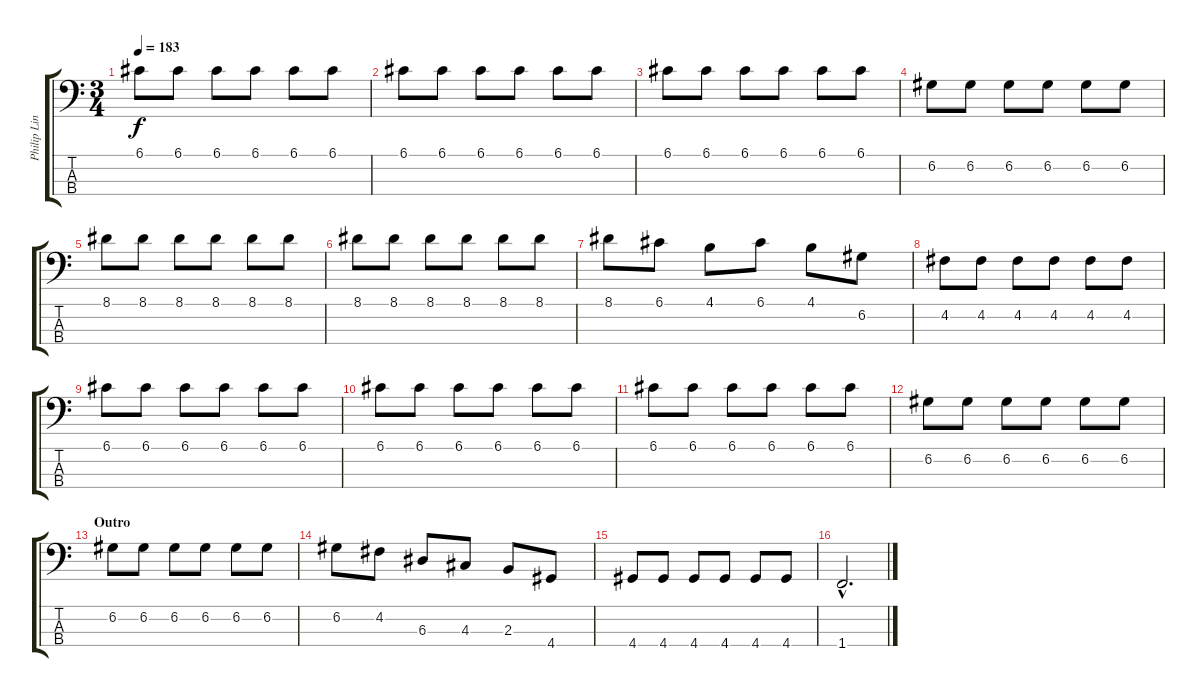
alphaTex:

\track ("Philip Linnot" "Philip Lin") {instrument electricbasspick}
\staff {score tabs}
\tuning (G2 D2 A1 E1) {hide}
\ts (3 4)
\tempo 183
\clef f4
\ks c
6.1.8{dy f} 6.1.8 6.1.8 6.1.8 6.1.8 6.1.8 |
6.1.8 6.1.8 6.1.8 6.1.8 6.1.8 6.1.8 |
6.1.8 6.1.8 6.1.8 6.1.8 6.1.8 6.1.8 |
6.2.8 6.2.8 6.2.8 6.2.8 6.2.8 6.2.8 |
8.1.8 8.1.8 8.1.8 8.1.8 8.1.8 8.1.8 |
8.1.8 8.1.8 8.1.8 8.1.8 8.1.8 8.1.8 |
8.1.8 6.1.8 4.1.8 6.1.8 4.1.8 6.2.8 |
4.2.8 4.2.8 4.2.8 4.2.8 4.2.8 4.2.8 |
6.1.8 6.1.8 6.1.8 6.1.8 6.1.8 6.1.8 |
6.1.8 6.1.8 6.1.8 6.1.8 6.1.8 6.1.8 |
6.1.8 6.1.8 6.1.8 6.1.8 6.1.8 6.1.8 |
6.2.8 6.2.8 6.2.8 6.2.8 6.2.8 6.2.8 |
\section ("" "Outro")
6.2.8 6.2.8 6.2.8 6.2.8 6.2.8 6.2.8 |
6.2.8 4.2.8 6.3.8 4.3.8 2.3.8 4.4.8 |
4.4.8 4.4.8 4.4.8 4.4.8 4.4.8 4.4.8 |
1.4{hac}.2{d}
